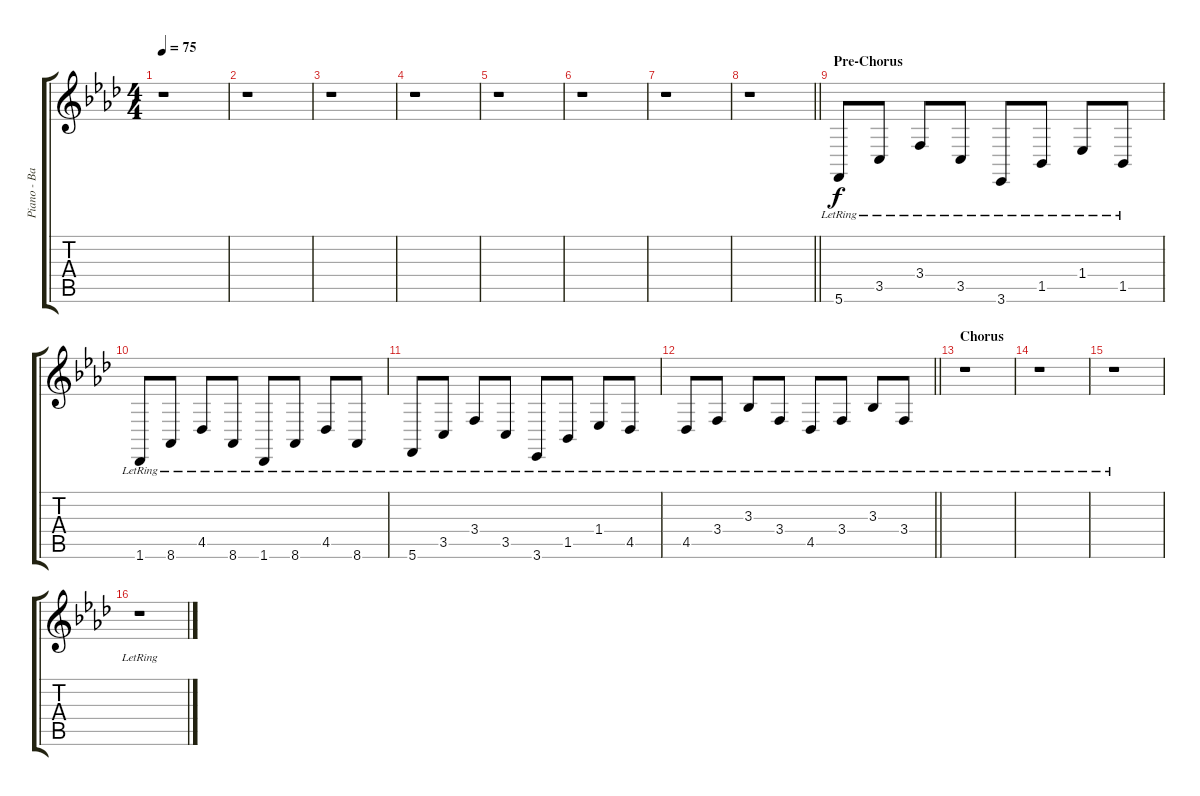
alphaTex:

\track ("Piano - Bass" "Piano - Ba") {instrument acousticgrandpiano}
\staff {score tabs}
\tuning (E4 B3 G3 D3 A2 C2) {hide}
\ts (4 4)
\tempo 75
\clef g2
\ks ab
r.1{dy f} |
r.1 |
r.1 |
r.1 |
r.1 |
r.1 |
r.1 |
\barLineRight lightlight
r.1 |
\section ("" "Pre-Chorus")
5.6{lr}.8 3.5{lr}.8 3.4{lr}.8 3.5{lr}.8 3.6{lr}.8 1.5{lr}.8 1.4{lr}.8 1.5{lr}.8 |
1.6{lr}.8 8.6{lr}.8 4.5{lr}.8 8.6{lr}.8 1.6{lr}.8 8.6{lr}.8 4.5{lr}.8 8.6{lr}.8 |
5.6{lr}.8 3.5{lr}.8 3.4{lr}.8 3.5{lr}.8 3.6{lr}.8 1.5{lr}.8 1.4{lr}.8 4.5{lr}.8 |
\barLineRight lightlight
4.5{lr}.8 3.4{lr}.8 3.3{lr}.8 3.4{lr}.8 4.5{lr}.8 3.4{lr}.8 3.3{lr}.8 3.4{lr}.8 |
\section ("" "Chorus")
r.1 |
r.1 |
r.1 |
r.1
